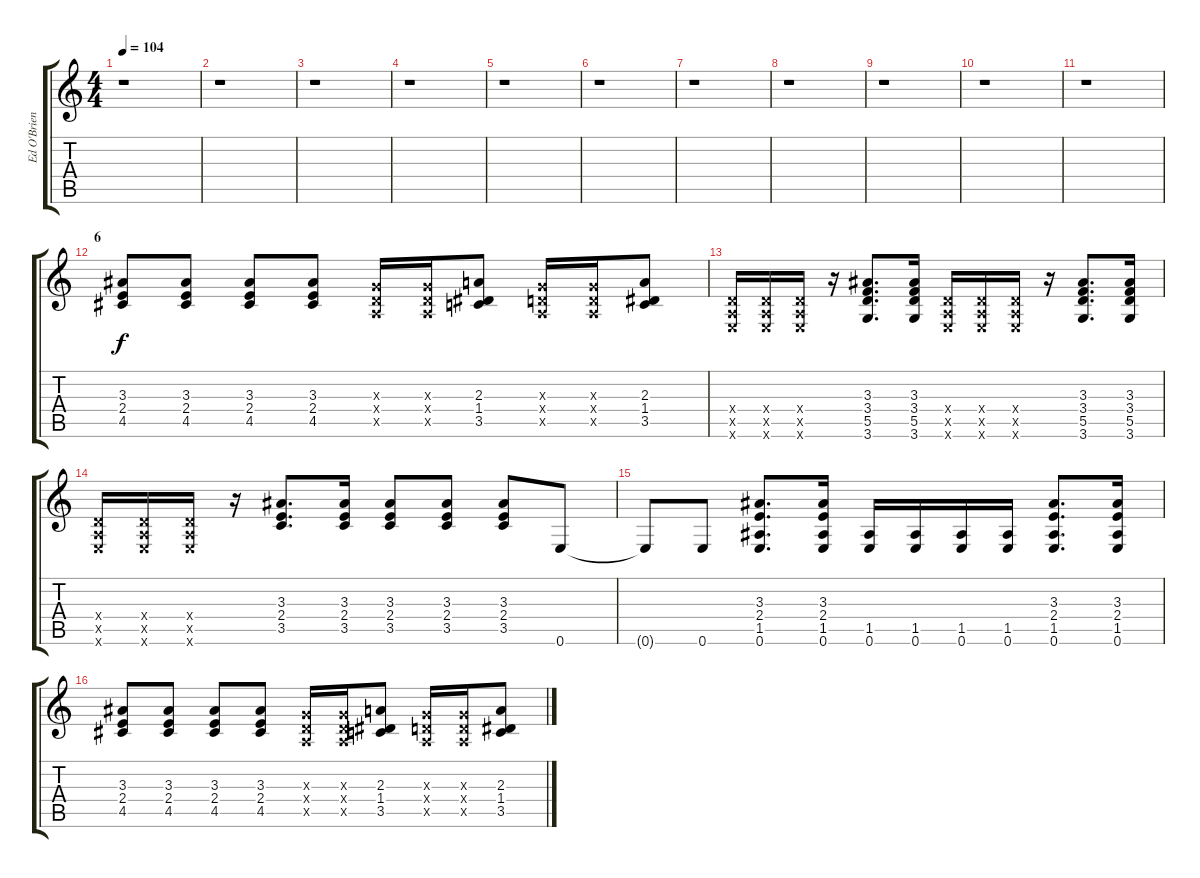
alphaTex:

\track ("Ed O'Brien" "Ed O'Brien") {instrument overdrivenguitar}
\staff {score tabs}
\tuning (E4 B3 G3 D3 A2 E2) {hide}
\ts (4 4)
\tempo 104
\clef g2
\ks c
r.1{dy f} |
r.1 |
r.1 |
r.1 |
r.1 |
r.1 |
r.1 |
r.1 |
r.1 |
r.1 |
r.1 |
\section ("" "6")
(3.3 2.4 4.5).8 (3.3 2.4 4.5).8 (3.3 2.4 4.5).8 (3.3 2.4 4.5).8 (0.3{x} 0.4{x} 0.5{x}).16 (0.3{x} 0.4{x} 0.5{x}).16 (2.3 1.4 3.5).8 (0.3{x} 0.4{x} 0.5{x}).16 (0.3{x} 0.4{x} 0.5{x}).16 (2.3 1.4 3.5).8 |
(0.4{x} 0.5{x} 0.6{x}).16 (0.4{x} 0.5{x} 0.6{x}).16 (0.4{x} 0.5{x} 0.6{x}).16 r.16 (3.3 3.4 5.5 3.6).8{d} (3.3 3.4 5.5 3.6).16 (0.4{x} 0.5{x} 0.6{x}).16 (0.4{x} 0.5{x} 0.6{x}).16 (0.4{x} 0.5{x} 0.6{x}).16 r.16 (3.3 3.4 5.5 3.6).8{d} (3.3 3.4 5.5 3.6).16 |
(0.4{x} 0.5{x} 0.6{x}).16 (0.4{x} 0.5{x} 0.6{x}).16 (0.4{x} 0.5{x} 0.6{x}).16 r.16 (3.3 2.4 3.5).8{d} (3.3 2.4 3.5).16 (3.3 2.4 3.5).8 (3.3 2.4 3.5).8 (3.3 2.4 3.5).8 0.6.8 |
0.6{t}.8 0.6.8 (3.3 2.4 1.5 0.6).8{d} (3.3 2.4 1.5 0.6).16 (1.5 0.6).16 (1.5 0.6).16 (1.5 0.6).16 (1.5 0.6).16 (3.3 2.4 1.5 0.6).8{d} (3.3 2.4 1.5 0.6).16 |
(3.3 2.4 4.5).8 (3.3 2.4 4.5).8 (3.3 2.4 4.5).8 (3.3 2.4 4.5).8 (0.3{x} 0.4{x} 0.5{x}).16 (0.3{x} 0.4{x} 0.5{x}).16 (2.3 1.4 3.5).8 (0.3{x} 0.4{x} 0.5{x}).16 (0.3{x} 0.4{x} 0.5{x}).16 (2.3 1.4 3.5).8
